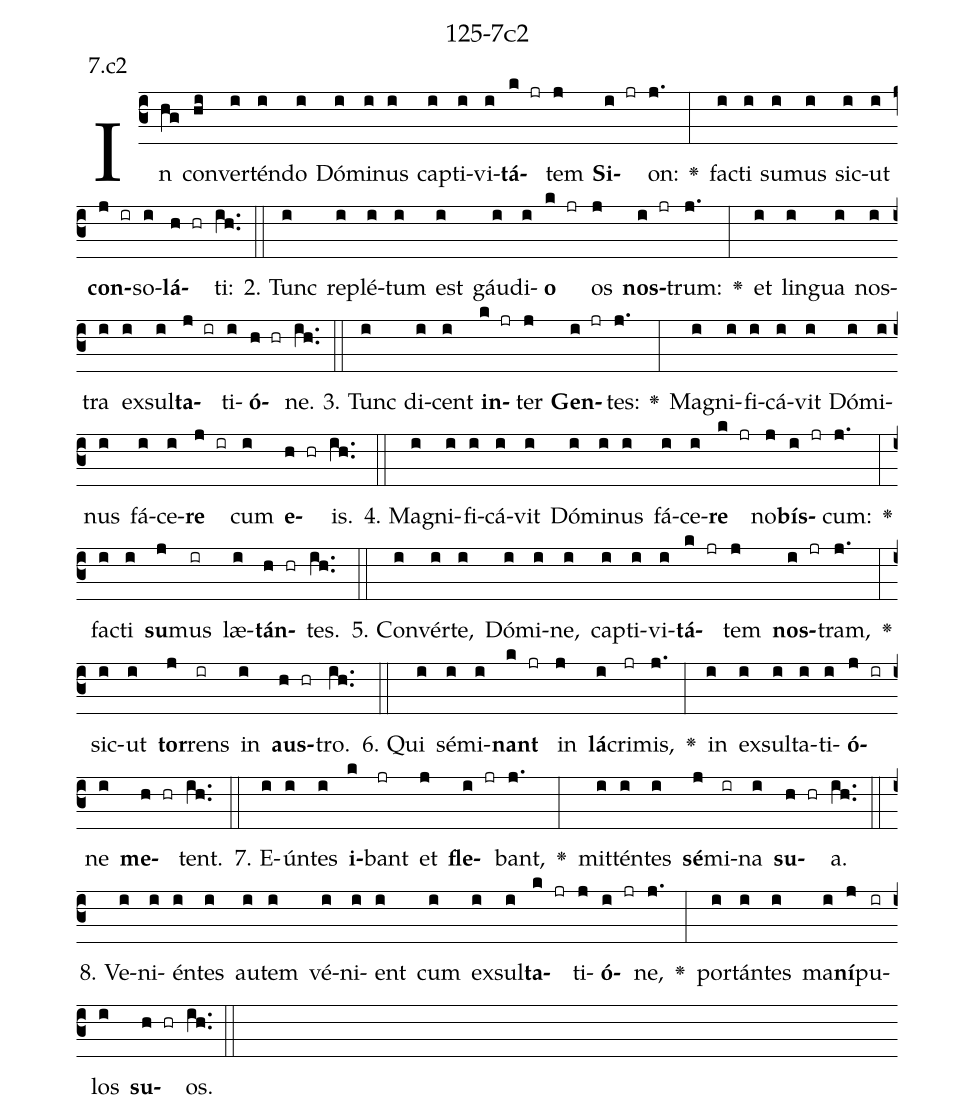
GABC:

name: 125-7c2;
annotation: 7.c2;
%%
(c3)In(hg) con(hi)ver(i)tén(i)do(i) Dó(i)mi(i)nus(i) cap(i)ti(i)vi(i)<b>tá</b>(k jr)tem(j) <b>Si</b>(i jr)on:(j.) <v>\greheightstar</v>(:) fac(i)ti(i) su(i)mus(i) sic(i)ut(i) <b>con</b>(j ir)so(i)<b>lá</b>(h hr)ti:(ih..) (::)
2. Tunc(i) re(i)plé(i)tum(i) est(i) gáu(i)di(i)<b>o</b>(k jr) os(j) <b>nos</b>(i jr)trum:(j.) <v>\greheightstar</v>(:) et(i) lin(i)gua(i) nos(i)tra(i) ex(i)sul(i)<b>ta</b>(j ir)ti(i)<b>ó</b>(h hr)ne.(ih..) (::)
3. Tunc(i) di(i)cent(i) <b>in</b>(k jr)ter(j) <b>Gen</b>(i jr)tes:(j.) <v>\greheightstar</v>(:) Ma(i)gni(i)fi(i)cá(i)vit(i) Dó(i)mi(i)nus(i) fá(i)ce(i)<b>re</b>(j ir) cum(i) <b>e</b>(h hr)is.(ih..) (::)
4. Ma(i)gni(i)fi(i)cá(i)vit(i) Dó(i)mi(i)nus(i) fá(i)ce(i)<b>re</b>(k jr) no(j)<b>bís</b>(i jr)cum:(j.) <v>\greheightstar</v>(:) fac(i)ti(i) <b>su</b>(j)mus(ir) læ(i)<b>tán</b>(h hr)tes.(ih..) (::)
5. Con(i)vér(i)te,(i) Dó(i)mi(i)ne,(i) cap(i)ti(i)vi(i)<b>tá</b>(k jr)tem(j) <b>nos</b>(i jr)tram,(j.) <v>\greheightstar</v>(:) sic(i)ut(i) <b>tor</b>(j)rens(ir) in(i) <b>aus</b>(h hr)tro.(ih..) (::)
6. Qui(i) sé(i)mi(i)<b>nant</b>(k jr) in(j) <b>lá</b>(i)cri(jr)mis,(j.) <v>\greheightstar</v>(:) in(i) ex(i)sul(i)ta(i)ti(i)<b>ó</b>(j ir)ne(i) <b>me</b>(h hr)tent.(ih..) (::)
7. E(i)ún(i)tes(i) <b>i</b>(k)bant(jr) et(j) <b>fle</b>(i jr)bant,(j.) <v>\greheightstar</v>(:) mit(i)tén(i)tes(i) <b>sé</b>(j)mi(ir)na(i) <b>su</b>(h hr)a.(ih..) (::)
8. Ve(i)ni(i)én(i)tes(i) au(i)tem(i) vé(i)ni(i)ent(i) cum(i) ex(i)sul(i)<b>ta</b>(k jr)ti(j)<b>ó</b>(i jr)ne,(j.) <v>\greheightstar</v>(:) por(i)tán(i)tes(i) ma(i)<b>ní</b>(j)pu(ir)los(i) <b>su</b>(h hr)os.(ih..) (::)
